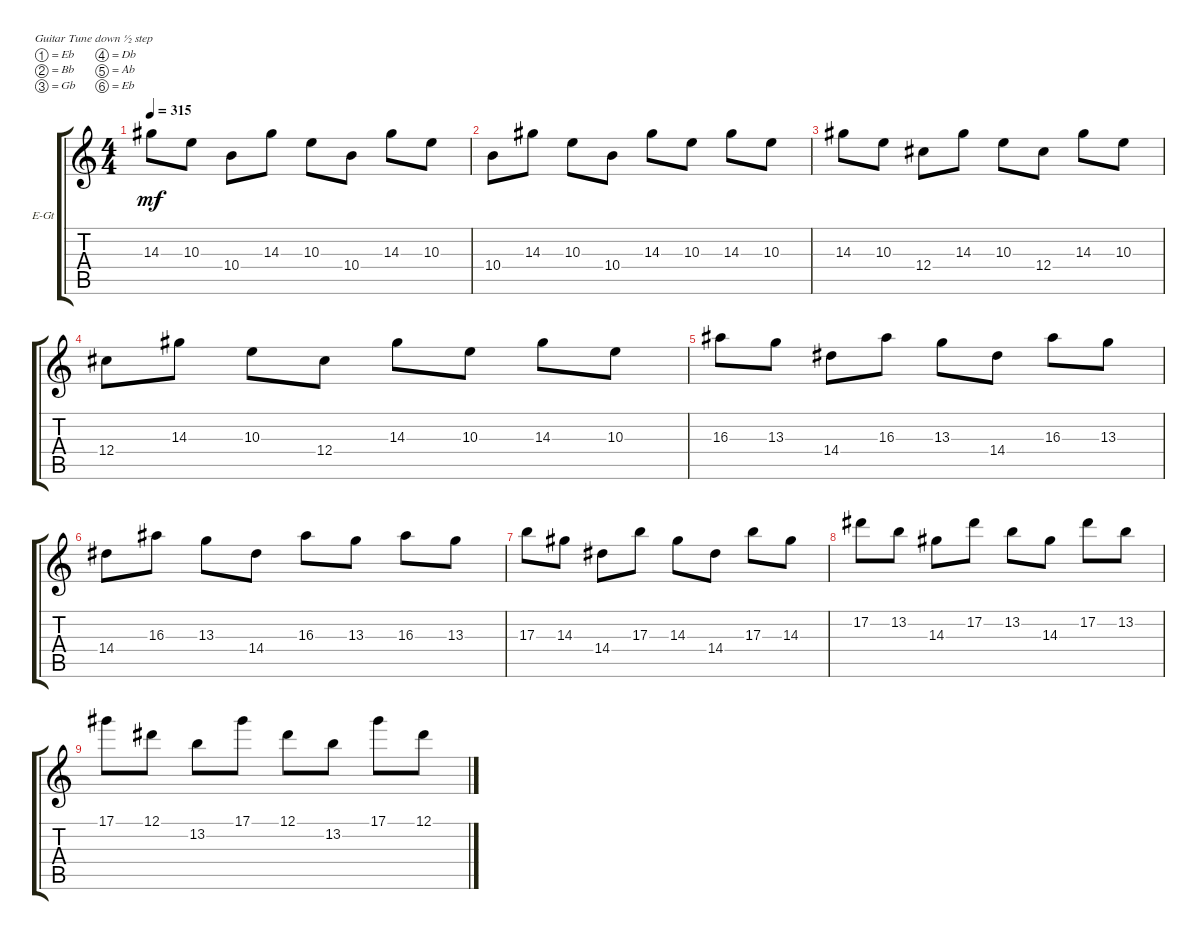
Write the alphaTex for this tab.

\bracketExtendMode groupsimilarinstruments
\firstSystemTrackNameOrientation horizontal
\otherSystemsTrackNameOrientation horizontal
\track ("solo" "E-Gt") {instrument distortionguitar}
\staff {score tabs}
\tuning (Eb4 Bb3 Gb3 Db3 Ab2 Eb2)
\ts (4 4)
\tempo 315
\clef g2
\ks c
14.3.8{dy mf} 10.3.8 10.4.8 14.3.8 10.3.8 10.4.8 14.3.8 10.3.8 |
10.4.8 14.3.8 10.3.8 10.4.8 14.3.8 10.3.8 14.3.8 10.3.8 |
14.3.8 10.3.8 12.4.8 14.3.8 10.3.8 12.4.8 14.3.8 10.3.8 |
12.4.8 14.3.8 10.3.8 12.4.8 14.3.8 10.3.8 14.3.8 10.3.8 |
16.3.8 13.3.8 14.4.8 16.3.8 13.3.8 14.4.8 16.3.8 13.3.8 |
14.4.8 16.3.8 13.3.8 14.4.8 16.3.8 13.3.8 16.3.8 13.3.8 |
17.3.8 14.3.8 14.4.8 17.3.8 14.3.8 14.4.8 17.3.8 14.3.8 |
17.2.8 13.2.8 14.3.8 17.2.8 13.2.8 14.3.8 17.2.8 13.2.8 |
17.1.8 12.1.8 13.2.8 17.1.8 12.1.8 13.2.8 17.1.8 12.1.8
